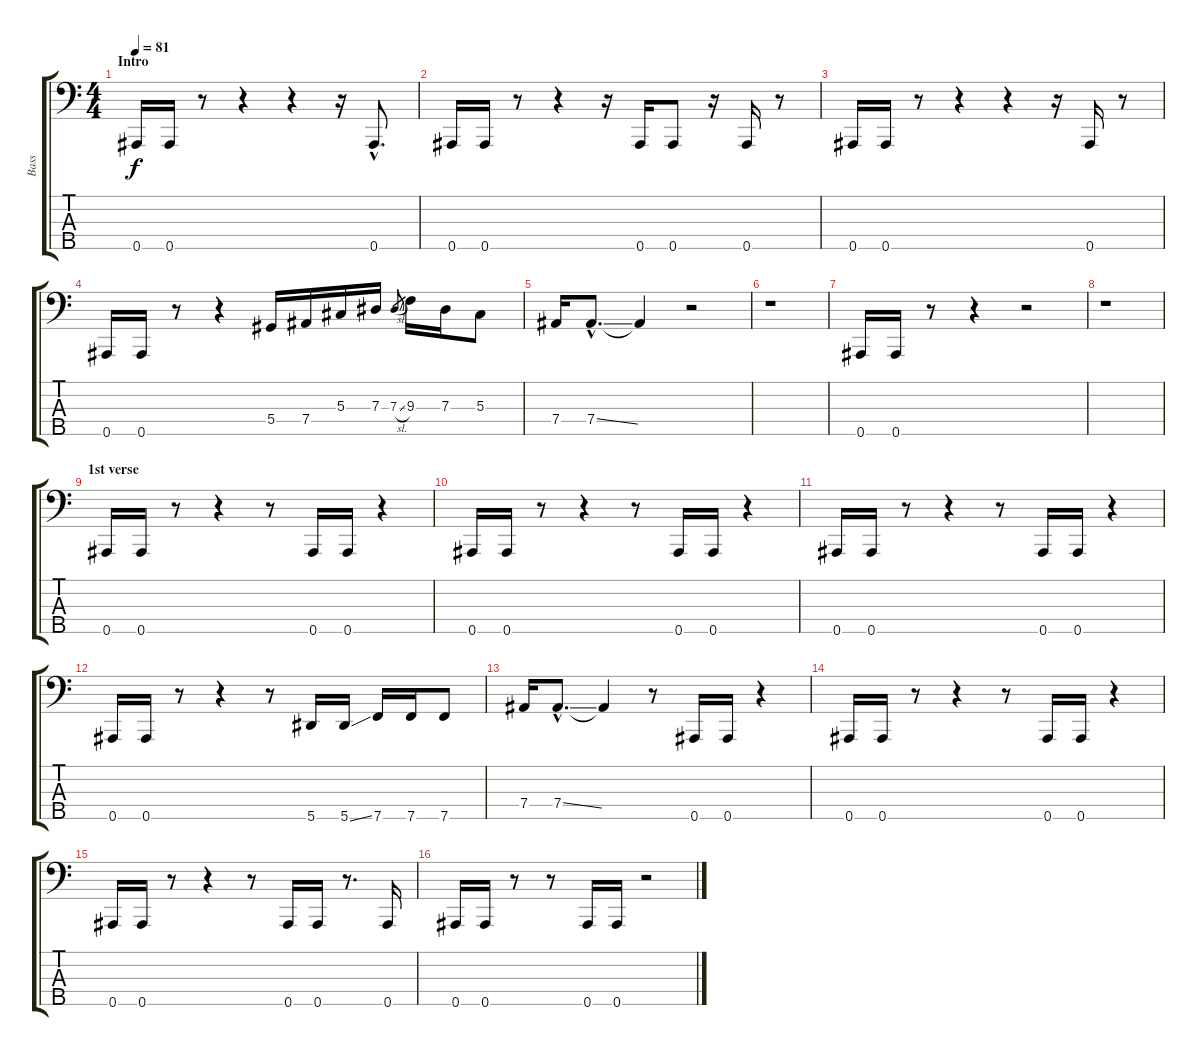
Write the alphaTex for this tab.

\track ("Bass" "Bass") {instrument electricbassfinger}
\staff {score tabs}
\tuning (Gb2 Db2 Ab1 Eb1 Bb0) {hide}
\ts (4 4)
\section ("" "Intro")
\tempo 81
\clef f4
\ks c
0.5.16{dy f instrument electricbassfinger} 0.5.16 r.8 r.4 r.4 r.16 0.5{hac}.8{d} |
0.5.16 0.5.16 r.8 r.4 r.16 0.5.16 0.5.8 r.16 0.5.16 r.8 |
0.5.16 0.5.16 r.8 r.4 r.4 r.16 0.5.16 r.8 |
0.5.16 0.5.16 r.8 r.4 5.4.16 7.4.16 5.3.16 7.3.16 7.3{sl}.8{gr} 9.3.16 7.3.16 5.3.8 |
7.4.16 7.4{ss hac}.8{d} 7.4{t}.4 r.2 |
r.1 |
0.5.16 0.5.16 r.8 r.4 r.2 |
r.1 |
\section ("" "1st verse")
0.5.16 0.5.16 r.8 r.4 r.8 0.5.16 0.5.16 r.4 |
0.5.16 0.5.16 r.8 r.4 r.8 0.5.16 0.5.16 r.4 |
0.5.16 0.5.16 r.8 r.4 r.8 0.5.16 0.5.16 r.4 |
0.5.16 0.5.16 r.8 r.4 r.8 5.5.16 5.5{ss}.16 7.5.16 7.5.16 7.5.8 |
7.4.16 7.4{ss hac}.8{d} 7.4{t}.4 r.8 0.5.16 0.5.16 r.4 |
0.5.16 0.5.16 r.8 r.4 r.8 0.5.16 0.5.16 r.4 |
0.5.16 0.5.16 r.8 r.4 r.8 0.5.16 0.5.16 r.8{d} 0.5.16 |
0.5.16 0.5.16 r.8 r.8 0.5.16 0.5.16 r.2
